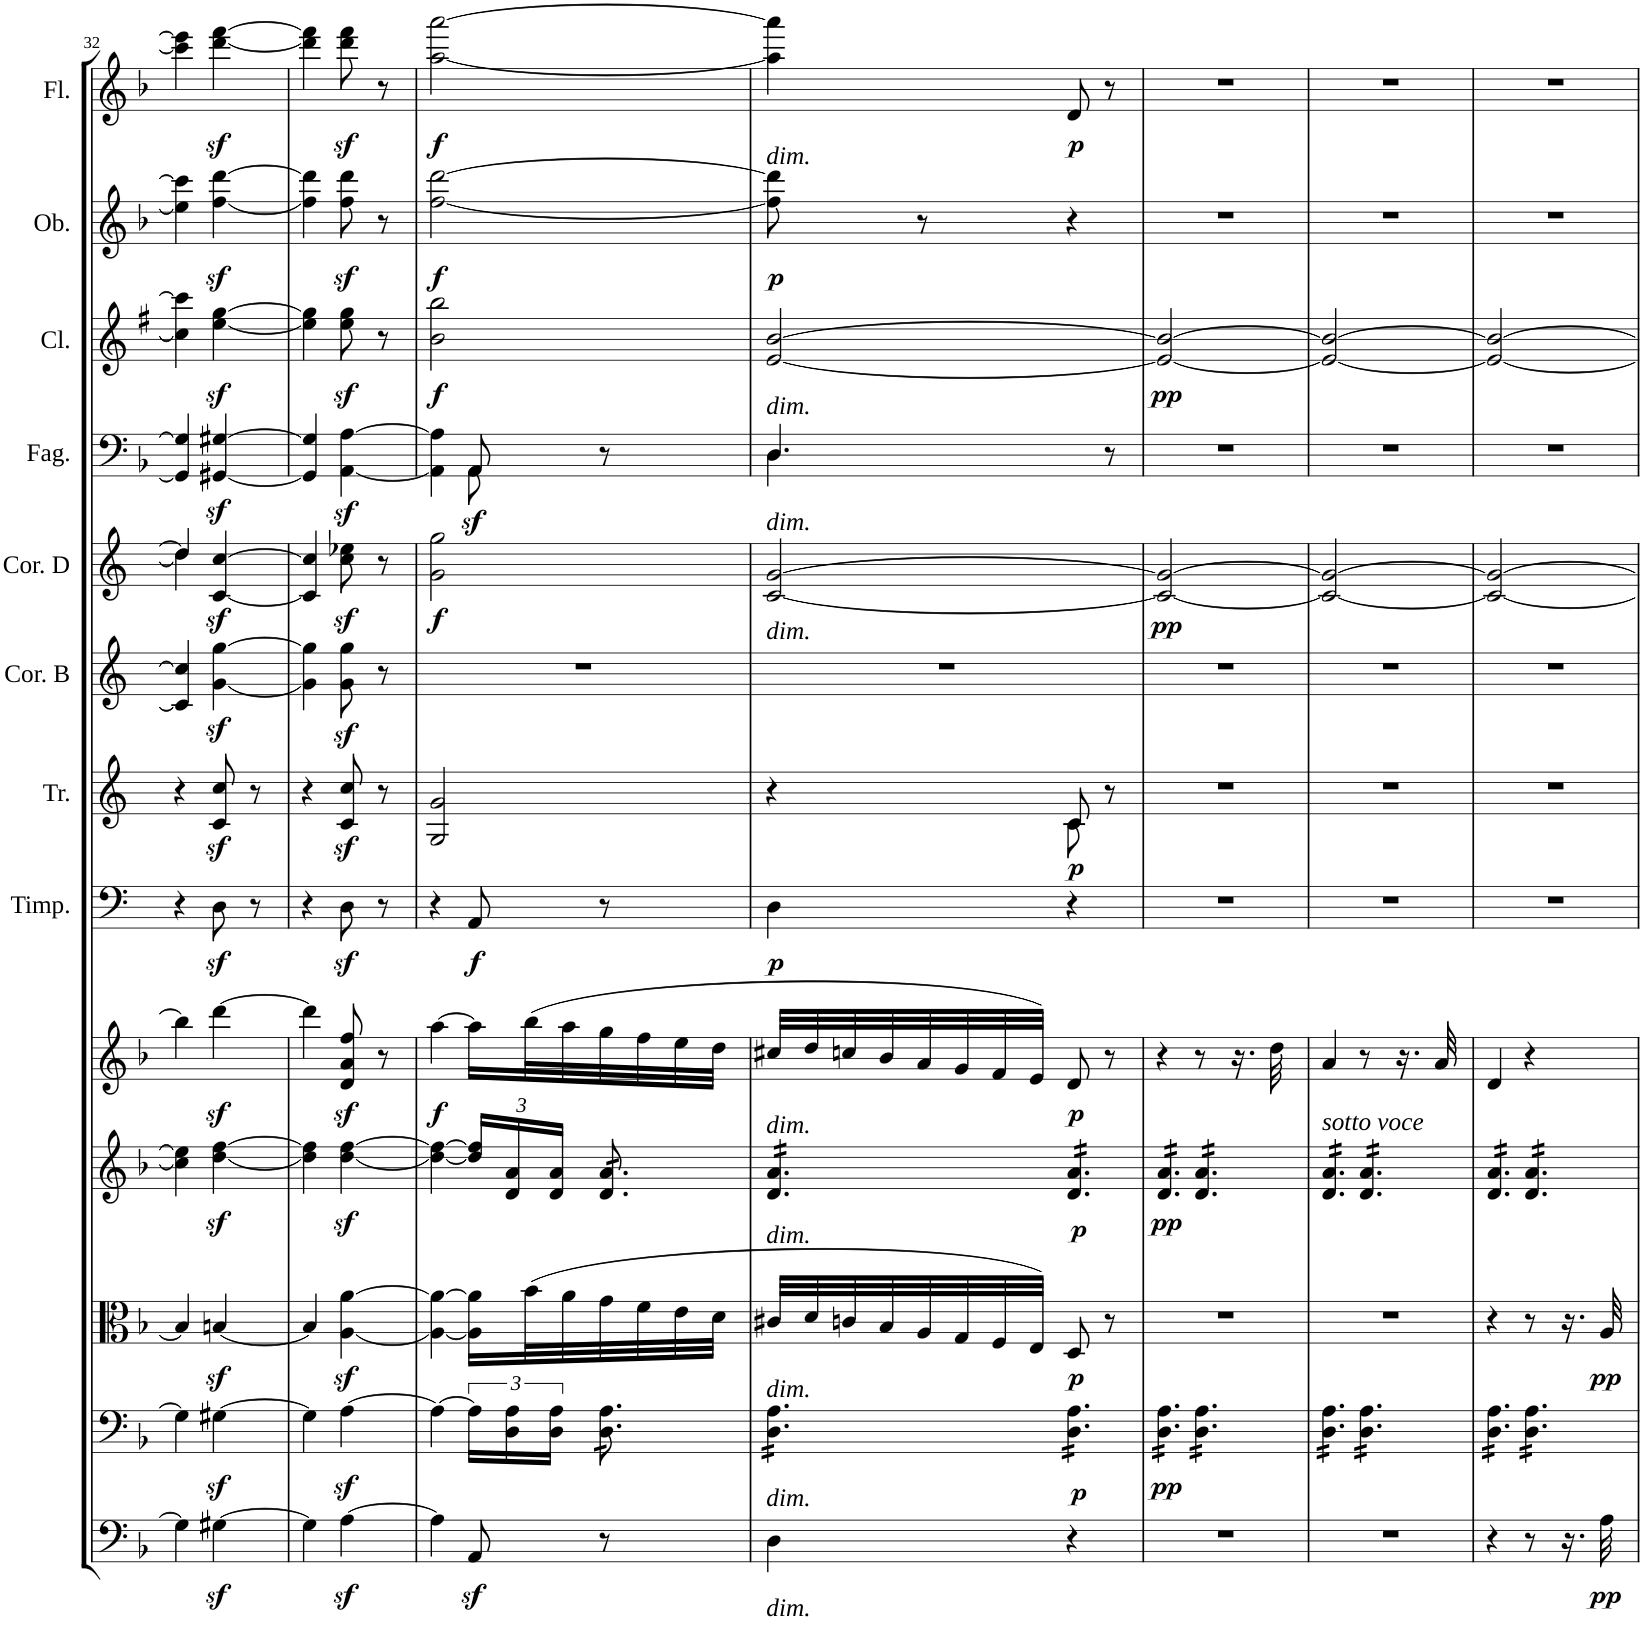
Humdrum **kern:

**kern	**dynam	**kern	**dynam	**kern	**dynam	**kern	**dynam	**kern	**dynam	**kern	**dynam	**kern	**dynam	**kern	**kern	**dynam	**kern	**dynam	**kern	**dynam	**kern	**dynam	**kern	**dynam
*part13	*part13	*part12	*part12	*part11	*part11	*part10	*part10	*part9	*part9	*part8	*part8	*part7	*part7	*part6	*part5	*part5	*part4	*part4	*part3	*part3	*part2	*part2	*part1	*part1
*staff13	*staff13	*staff12	*staff12	*staff11	*staff11	*staff10	*staff10	*staff9	*staff9	*staff8	*staff8	*staff7	*staff7	*staff6	*staff5	*staff5	*staff4	*staff4	*staff3	*staff3	*staff2	*staff2	*staff1	*staff1
*I"Basso	*	*I"Violoncello	*	*I"Viola	*	*I"Violino II	*	*I"Violino I	*	*I"Timpani in D–A	*	*I"Trombe in D	*	*I"Corni in B basso	*I"Corni in D	*	*I"Fagotti	*	*I"Clarinetti in B	*	*I"Oboi	*	*I"Flauti	*
*	*	*	*	*	*	*	*	*	*	*I'Timp.	*	*I'Tr.	*	*I'Cor. B	*I'Cor. D	*	*I'Fag.	*	*I'Cl.	*	*I'Ob.	*	*I'Fl.	*
!!LO:PB:g=z
*clefF4	*	*clefF4	*	*clefC3	*	*clefG2	*	*clefG2	*	*clefF4	*	*clefG2	*	*clefG2	*clefG2	*	*clefF4	*	*clefG2	*	*clefG2	*	*clefG2	*
*Trd7c12	*	*	*	*	*	*	*	*	*	*	*	*Trd-1c-2	*	*Trd8c14	*Trd6c10	*	*	*	*Trd1c2	*	*	*	*	*
*k[b-]	*	*k[b-]	*	*k[b-]	*	*k[b-]	*	*k[b-]	*	*k[]	*	*k[]	*	*k[]	*k[]	*	*k[b-]	*	*k[f#]	*	*k[b-]	*	*k[b-]	*
*M2/4	*	*M2/4	*	*M2/4	*	*M2/4	*	*M2/4	*	*M2/4	*	*M2/4	*	*M2/4	*M2/4	*	*M2/4	*	*M2/4	*	*M2/4	*	*M2/4	*
=32	=32	=32	=32	=32	=32	=32	=32	=32	=32	=32	=32	=32	=32	=32	=32	=32	=32	=32	=32	=32	=32	=32	=32	=32
*	*	*	*	*	*	*	*	*	*	*	*	*	*	*	*^	*	*	*	*	*	*	*	*	*
4G\]	.	4G\]	.	4B-/]	.	4cc#\] 4ee\]	.	4bb-\]	.	4r	.	4r	.	4c/] 4cc/]	4dd/]	4dd\]	.	4GG/] 4G/]	.	4cc\] 4ccc\]	.	4ee\] 4ccc#\]	.	4ccc#\] 4eee\]	.
!	!	!	!	!	!	!	!	!	!	!	!	!	!	!	!	!	!LO:DY:b	!	!	!	!	!	!	!	!
[4G#Xz<^\	.	[4G#Xz<^\	.	[4Bnz<^/	.	[4dd\z<^ [4ff\z<^	.	[4dddz<^\	.	8Dz<^\	.	8c/z<^ 8cc/z<^	.	[4g\z<^ [4gg\z<^	[<4c/^ [4cc/^	4ryy	sf	[4GG#X/z<^ [4G#X/z<^	.	[4ee\z<^ [4gg\z<^	.	[4ff\z<^ [4ddd\z<^	.	[4ddd\z<^ [4fff\z<^	.
.	.	.	.	.	.	.	.	.	.	8r	.	8r	.	.	.	.	.	.	.	.	.	.	.	.	.
*	*	*	*	*	*	*	*	*	*	*	*	*	*	*	*v	*v	*	*	*	*	*	*	*	*	*
=33	=33	=33	=33	=33	=33	=33	=33	=33	=33	=33	=33	=33	=33	=33	=33	=33	=33	=33	=33	=33	=33	=33	=33	=33
4G#\]	.	4G#\]	.	4B/]	.	4dd\] 4ff\]	.	4ddd\]	.	4r	.	4r	.	4g\] 4gg\]	4c/] 4cc/]	.	4GG#/] 4G#/]	.	4ee\] 4gg\]	.	4ff\] 4ddd\]	.	4ddd\] 4fff\]	.
[4Az<^\	.	[4Az<^\	.	[4A\z<^ [4a\z<^	.	[4dd\z<^ [4ff\z<^	.	8d/z<^ 8a/z<^ 8ff/z<^	.	8Dz<^\	.	8c/z<^ 8cc/z<^	.	8g\z<^ 8gg\z<^	8cc\z<^ 8ee-X\z<^	.	[4AA\z<^ [>4A\z<^	.	8ee\z<^ 8gg\z<^	.	8ff\z<^ 8ddd\z<^	.	8ddd\z<^ 8fff\z<^	.
.	.	.	.	.	.	.	.	8r	.	8r	.	8r	.	8r	8r	.	.	.	8r	.	8r	.	8r	.
=34	=34	=34	=34	=34	=34	=34	=34	=34	=34	=34	=34	=34	=34	=34	=34	=34	=34	=34	=34	=34	=34	=34	=34	=34
*	*	*	*	*	*	*	*	*	*	*	*	*	*	*	*	*	*^	*	*	*	*	*	*	*
!	!	!	!	!	!	!	!	!	!LO:DY:b	!	!	!	!	!	!	!LO:DY:b	!	!	!	!	!LO:DY:b	!	!LO:DY:b	!	!LO:DY:b
4A\]	.	4A\_	.	4A\_ 4a\_	.	4dd\_ 4ff\_	.	[4aa\	f	4r	.	2G/ 2g/	.	2r	2g\ 2gg\	f	4AA\] 4A\]	4ryy	.	2b\ 2bb\	f	[2ff\ [2ddd\	f	[2aa\ [2aaa\	f
*	*	*	*	*	*	*Xbrackettup	*	*	*	*	*	*	*	*	*	*	*	*	*	*	*	*	*	*	*
!	!	!	!	!	!	!	!	!	!	!	!LO:DY:b	!	!	!	!	!	!	!	!LO:DY:b	!	!	!	!	!	!
8AAz<^/	.	24A\LL]	.	16A\] 16a\]LL	.	24dd/] 24ff/]LL	.	16aa\LL]	.	8AA/	f	.	.	.	.	.	8AA^/	8AA\	sf	.	.	.	.	.	.
.	.	24D\ 24A\	.	.	.	24d/ 24a/	.	.	.	.	.	.	.	.	.	.	.	.	.	.	.	.	.	.	.
.	.	.	.	(32b-\L	.	.	.	(32bb-\L	.	.	.	.	.	.	.	.	.	.	.	.	.	.	.	.	.
.	.	24D\ 24A\JJ	.	.	.	24d/ 24a/JJ	.	.	.	.	.	.	.	.	.	.	.	.	.	.	.	.	.	.	.
.	.	.	.	32a\	.	.	.	32aa\	.	.	.	.	.	.	.	.	.	.	.	.	.	.	.	.	.
*	*	*tremolo	*	*	*	*	*	*	*	*	*	*	*	*	*	*	*	*	*	*	*	*	*	*	*
*	*	*	*	*	*	*tremolo	*	*	*	*	*	*	*	*	*	*	*	*	*	*	*	*	*	*	*
8r	.	24D\ 24A\	.	32g\	.	24d/ 24a/	.	32gg\	.	8r	.	.	.	.	.	.	8r	8ryy	.	.	.	.	.	.	.
.	.	.	.	32f\	.	.	.	32ff\	.	.	.	.	.	.	.	.	.	.	.	.	.	.	.	.	.
.	.	24D\ 24A\	.	.	.	24d/ 24a/	.	.	.	.	.	.	.	.	.	.	.	.	.	.	.	.	.	.	.
.	.	.	.	32e\	.	.	.	32ee\	.	.	.	.	.	.	.	.	.	.	.	.	.	.	.	.	.
.	.	24D\ 24A\	.	.	.	24d/ 24a/	.	.	.	.	.	.	.	.	.	.	.	.	.	.	.	.	.	.	.
.	.	.	.	32d\JJJ	.	.	.	32dd\JJJ	.	.	.	.	.	.	.	.	.	.	.	.	.	.	.	.	.
=35	=35	=35	=35	=35	=35	=35	=35	=35	=35	=35	=35	=35	=35	=35	=35	=35	=35	=35	=35	=35	=35	=35	=35	=35	=35
*	*	*	*	*	*	*	*	*	*	*	*	*^	*	*	*	*	*	*	*	*	*	*	*	*	*
!	!	!	!	!	!	!	!	!	!	!	!	!	!	!	!	!	!	!	!	!	!	!	!	!	!LO:TX:b:i:t=dim.	!
!	!	!	!	!	!	!	!	!	!	!	!	!	!	!	!	!	!	!	!	!	!LO:TX:b:i:t=dim.	!	!	!	!	!
!	!	!	!	!	!	!	!	!	!	!	!	!	!	!	!	!	!	!LO:TX:b:i:t=dim.	!	!	!	!	!	!	!	!
!	!	!	!	!	!	!	!	!	!	!	!	!	!	!	!	!LO:TX:b:i:t=dim.	!	!	!	!	!	!	!	!	!	!
!	!	!	!	!	!	!	!	!LO:TX:b:i:t=dim.	!	!	!	!	!	!	!	!	!	!	!	!	!	!	!	!	!	!
!	!	!	!	!	!	!LO:TX:b:i:t=dim.	!	!	!	!	!	!	!	!	!	!	!	!	!	!	!	!	!	!	!	!
!	!	!	!	!LO:TX:b:i:t=dim.	!	!	!	!	!	!	!	!	!	!	!	!	!	!	!	!	!	!	!	!	!	!
!	!	!LO:TX:b:i:t=dim.	!	!	!	!	!	!	!	!	!	!	!	!	!	!	!	!	!	!	!	!	!	!	!	!
!LO:TX:b:i:t=dim.	!	!	!	!	!	!	!	!	!	!	!	!	!	!	!	!	!	!	!	!	!	!	!	!	!	!
!	!	!	!	!	!	!	!	!	!	!	!LO:DY:b	!	!	!	!	!	!	!	!	!	!	!	!	!LO:DY:b	!	!
4D\	.	24D\ 24A\LL	.	32c#X/LLL	.	24d/ 24a/LL	.	32cc#X/LLL	.	4D\	p	4r	4ryy	.	2r	[2c/ [2g/	.	4.D/	4.D\	.	[2e/ [2b/	.	8ff\] 8ddd\]	p	4aa\] 4aaa\]	.
.	.	.	.	32d/	.	.	.	32dd/	.	.	.	.	.	.	.	.	.	.	.	.	.	.	.	.	.	.
.	.	24D\ 24A\	.	.	.	24d/ 24a/	.	.	.	.	.	.	.	.	.	.	.	.	.	.	.	.	.	.	.	.
.	.	.	.	32cn/	.	.	.	32ccn/	.	.	.	.	.	.	.	.	.	.	.	.	.	.	.	.	.	.
.	.	24D\ 24A\	.	.	.	24d/ 24a/	.	.	.	.	.	.	.	.	.	.	.	.	.	.	.	.	.	.	.	.
.	.	.	.	32B-/	.	.	.	32b-/	.	.	.	.	.	.	.	.	.	.	.	.	.	.	.	.	.	.
.	.	24D\ 24A\	.	32A/	.	24d/ 24a/	.	32a/	.	.	.	.	.	.	.	.	.	.	.	.	.	.	8r	.	.	.
.	.	.	.	32G/	.	.	.	32g/	.	.	.	.	.	.	.	.	.	.	.	.	.	.	.	.	.	.
.	.	24D\ 24A\	.	.	.	24d/ 24a/	.	.	.	.	.	.	.	.	.	.	.	.	.	.	.	.	.	.	.	.
.	.	.	.	32F/	.	.	.	32f/	.	.	.	.	.	.	.	.	.	.	.	.	.	.	.	.	.	.
.	.	24D\ 24A\JJ	.	.	.	24d/ 24a/JJ	.	.	.	.	.	.	.	.	.	.	.	.	.	.	.	.	.	.	.	.
.	.	.	.	32E/JJJ)	.	.	.	32e/JJJ)	.	.	.	.	.	.	.	.	.	.	.	.	.	.	.	.	.	.
!	!	!	!	!	!LO:DY:b	!	!	!	!LO:DY:b	!	!	!	!	!LO:DY:b	!	!	!	!	!	!	!	!	!	!	!	!LO:DY:b
4r	.	24D\ 24A\LL	.	8D/	p	24d/ 24a/LL	.	8d/	p	4r	.	8c/	8c\	p	.	.	.	.	.	.	.	.	4r	.	8d/	p
.	.	24D\ 24A\	.	.	.	24d/ 24a/	.	.	.	.	.	.	.	.	.	.	.	.	.	.	.	.	.	.	.	.
.	.	24D\ 24A\	.	.	.	24d/ 24a/	.	.	.	.	.	.	.	.	.	.	.	.	.	.	.	.	.	.	.	.
.	.	24D\ 24A\	.	8r	.	24d/ 24a/	.	8r	.	.	.	8r	8ryy	.	.	.	.	8r	8ryy	.	.	.	.	.	8r	.
.	.	24D\ 24A\	.	.	.	24d/ 24a/	.	.	.	.	.	.	.	.	.	.	.	.	.	.	.	.	.	.	.	.
.	.	24D\ 24A\JJ	.	.	.	24d/ 24a/JJ	.	.	.	.	.	.	.	.	.	.	.	.	.	.	.	.	.	.	.	.
=36	=36	=36	=36	=36	=36	=36	=36	=36	=36	=36	=36	=36	=36	=36	=36	=36	=36	=36	=36	=36	=36	=36	=36	=36	=36	=36
!	!	!	!LO:DY:b	!	!	!	!LO:DY:b	!	!	!	!	!	!	!	!	!	!LO:DY:b	!	!	!	!	!LO:DY:b	!	!	!	!
*	*	*	*	*	*	*	*	*	*	*	*	*v	*v	*	*	*	*	*v	*v	*	*	*	*	*	*	*
2r	.	24D\ 24A\LL	pp	2r	.	24d/ 24a/LL	pp	4r	.	2r	.	2r	.	2r	2c/_ 2g/_	pp	2r	.	2e/_ 2b/_	pp	2r	.	2r	.
.	.	24D\ 24A\	.	.	.	24d/ 24a/	.	.	.	.	.	.	.	.	.	.	.	.	.	.	.	.	.	.
.	.	24D\ 24A\	.	.	.	24d/ 24a/	.	.	.	.	.	.	.	.	.	.	.	.	.	.	.	.	.	.
.	.	24D\ 24A\	.	.	.	24d/ 24a/	.	.	.	.	.	.	.	.	.	.	.	.	.	.	.	.	.	.
.	.	24D\ 24A\	.	.	.	24d/ 24a/	.	.	.	.	.	.	.	.	.	.	.	.	.	.	.	.	.	.
.	.	24D\ 24A\JJ	.	.	.	24d/ 24a/JJ	.	.	.	.	.	.	.	.	.	.	.	.	.	.	.	.	.	.
.	.	24D\ 24A\LL	.	.	.	24d/ 24a/LL	.	8r	.	.	.	.	.	.	.	.	.	.	.	.	.	.	.	.
.	.	24D\ 24A\	.	.	.	24d/ 24a/	.	.	.	.	.	.	.	.	.	.	.	.	.	.	.	.	.	.
.	.	24D\ 24A\	.	.	.	24d/ 24a/	.	.	.	.	.	.	.	.	.	.	.	.	.	.	.	.	.	.
.	.	24D\ 24A\	.	.	.	24d/ 24a/	.	16.r	.	.	.	.	.	.	.	.	.	.	.	.	.	.	.	.
.	.	24D\ 24A\	.	.	.	24d/ 24a/	.	.	.	.	.	.	.	.	.	.	.	.	.	.	.	.	.	.
.	.	24D\ 24A\JJ	.	.	.	24d/ 24a/JJ	.	.	.	.	.	.	.	.	.	.	.	.	.	.	.	.	.	.
.	.	.	.	.	.	.	.	32dd\	.	.	.	.	.	.	.	.	.	.	.	.	.	.	.	.
=37	=37	=37	=37	=37	=37	=37	=37	=37	=37	=37	=37	=37	=37	=37	=37	=37	=37	=37	=37	=37	=37	=37	=37	=37
!	!	!	!	!	!	!	!	!LO:TX:b:i:t=sotto voce	!	!	!	!	!	!	!	!	!	!	!	!	!	!	!	!
2r	.	24D\ 24A\LL	.	2r	.	24d/ 24a/LL	.	4a/	.	2r	.	2r	.	2r	2c/_ 2g/_	.	2r	.	2e/_ 2b/_	.	2r	.	2r	.
.	.	24D\ 24A\	.	.	.	24d/ 24a/	.	.	.	.	.	.	.	.	.	.	.	.	.	.	.	.	.	.
.	.	24D\ 24A\	.	.	.	24d/ 24a/	.	.	.	.	.	.	.	.	.	.	.	.	.	.	.	.	.	.
.	.	24D\ 24A\	.	.	.	24d/ 24a/	.	.	.	.	.	.	.	.	.	.	.	.	.	.	.	.	.	.
.	.	24D\ 24A\	.	.	.	24d/ 24a/	.	.	.	.	.	.	.	.	.	.	.	.	.	.	.	.	.	.
.	.	24D\ 24A\JJ	.	.	.	24d/ 24a/JJ	.	.	.	.	.	.	.	.	.	.	.	.	.	.	.	.	.	.
.	.	24D\ 24A\LL	.	.	.	24d/ 24a/LL	.	8r	.	.	.	.	.	.	.	.	.	.	.	.	.	.	.	.
.	.	24D\ 24A\	.	.	.	24d/ 24a/	.	.	.	.	.	.	.	.	.	.	.	.	.	.	.	.	.	.
.	.	24D\ 24A\	.	.	.	24d/ 24a/	.	.	.	.	.	.	.	.	.	.	.	.	.	.	.	.	.	.
.	.	24D\ 24A\	.	.	.	24d/ 24a/	.	16.r	.	.	.	.	.	.	.	.	.	.	.	.	.	.	.	.
.	.	24D\ 24A\	.	.	.	24d/ 24a/	.	.	.	.	.	.	.	.	.	.	.	.	.	.	.	.	.	.
.	.	24D\ 24A\JJ	.	.	.	24d/ 24a/JJ	.	.	.	.	.	.	.	.	.	.	.	.	.	.	.	.	.	.
.	.	.	.	.	.	.	.	32a/	.	.	.	.	.	.	.	.	.	.	.	.	.	.	.	.
=38	=38	=38	=38	=38	=38	=38	=38	=38	=38	=38	=38	=38	=38	=38	=38	=38	=38	=38	=38	=38	=38	=38	=38	=38
4r	.	24D\ 24A\LL	.	4r	.	24d/ 24a/LL	.	4d/	.	2r	.	2r	.	2r	2c/_ 2g/_	.	2r	.	2e/_ 2b/_	.	2r	.	2r	.
.	.	24D\ 24A\	.	.	.	24d/ 24a/	.	.	.	.	.	.	.	.	.	.	.	.	.	.	.	.	.	.
.	.	24D\ 24A\	.	.	.	24d/ 24a/	.	.	.	.	.	.	.	.	.	.	.	.	.	.	.	.	.	.
.	.	24D\ 24A\	.	.	.	24d/ 24a/	.	.	.	.	.	.	.	.	.	.	.	.	.	.	.	.	.	.
.	.	24D\ 24A\	.	.	.	24d/ 24a/	.	.	.	.	.	.	.	.	.	.	.	.	.	.	.	.	.	.
.	.	24D\ 24A\JJ	.	.	.	24d/ 24a/JJ	.	.	.	.	.	.	.	.	.	.	.	.	.	.	.	.	.	.
8r	.	24D\ 24A\LL	.	8r	.	24d/ 24a/LL	.	4r	.	.	.	.	.	.	.	.	.	.	.	.	.	.	.	.
.	.	24D\ 24A\	.	.	.	24d/ 24a/	.	.	.	.	.	.	.	.	.	.	.	.	.	.	.	.	.	.
.	.	24D\ 24A\	.	.	.	24d/ 24a/	.	.	.	.	.	.	.	.	.	.	.	.	.	.	.	.	.	.
16.r	.	24D\ 24A\	.	16.r	.	24d/ 24a/	.	.	.	.	.	.	.	.	.	.	.	.	.	.	.	.	.	.
.	.	24D\ 24A\	.	.	.	24d/ 24a/	.	.	.	.	.	.	.	.	.	.	.	.	.	.	.	.	.	.
.	.	24D\ 24A\JJ	.	.	.	24d/ 24a/JJ	.	.	.	.	.	.	.	.	.	.	.	.	.	.	.	.	.	.
*	*	*	*	*	*	*Xtremolo	*	*	*	*	*	*	*	*	*	*	*	*	*	*	*	*	*	*
*	*	*Xtremolo	*	*	*	*	*	*	*	*	*	*	*	*	*	*	*	*	*	*	*	*	*	*
!	!LO:DY:b	!	!	!	!LO:DY:b	!	!	!	!	!	!	!	!	!	!	!	!	!	!	!	!	!	!	!
32A\	pp	.	.	32A/	pp	.	.	.	.	.	.	.	.	.	.	.	.	.	.	.	.	.	.	.
=	=	=	=	=	=	=	=	=	=	=	=	=	=	=	=	=	=	=	=	=	=	=	=	=
*-	*-	*-	*-	*-	*-	*-	*-	*-	*-	*-	*-	*-	*-	*-	*-	*-	*-	*-	*-	*-	*-	*-	*-	*-
